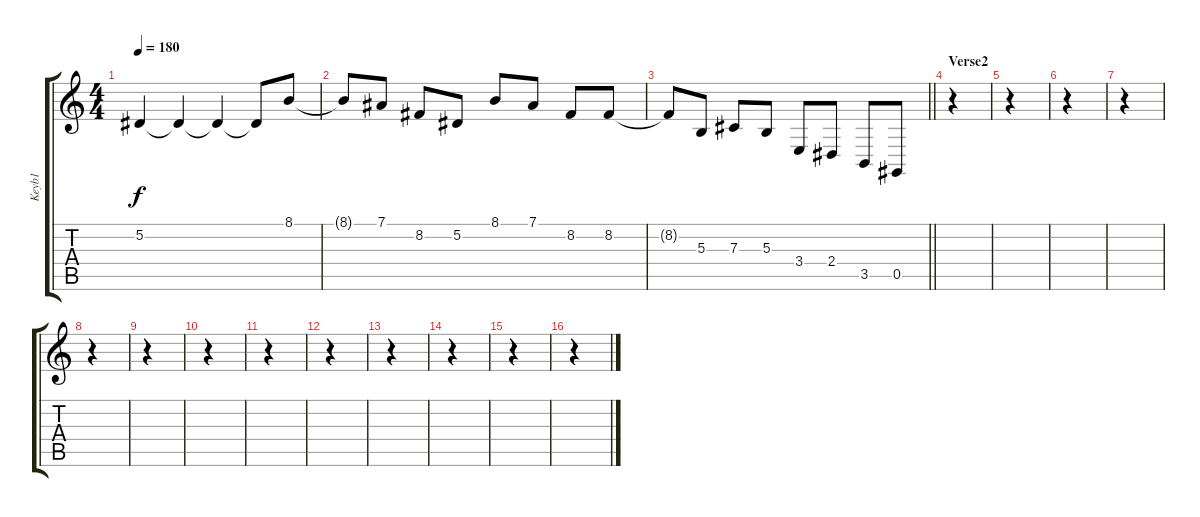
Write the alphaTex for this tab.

\track ("Keyb1" "Keyb1") {instrument lead1square}
\staff {score tabs}
\tuning (Eb4 Bb3 Gb3 Db3 Ab2 Eb2) {hide}
\ts (4 4)
\tempo 180
\clef g2
\ks c
5.2{t}.4{dy f} 5.2{t}.4 5.2{t}.4 5.2{t}.8 8.1.8 |
8.1{t}.8 7.1.8 8.2.8 5.2.8 8.1.8 7.1.8 8.2.8 8.2.8 |
\barLineRight lightlight
8.2{t}.8 5.3.8 7.3.8 5.3.8 3.4.8 2.4.8 3.5.8 0.5.8 |
\section ("" "Verse2")
r.4 |
r.4 |
r.4 |
r.4 |
r.4 |
r.4 |
r.4 |
r.4 |
r.4 |
r.4 |
r.4 |
r.4 |
r.4
